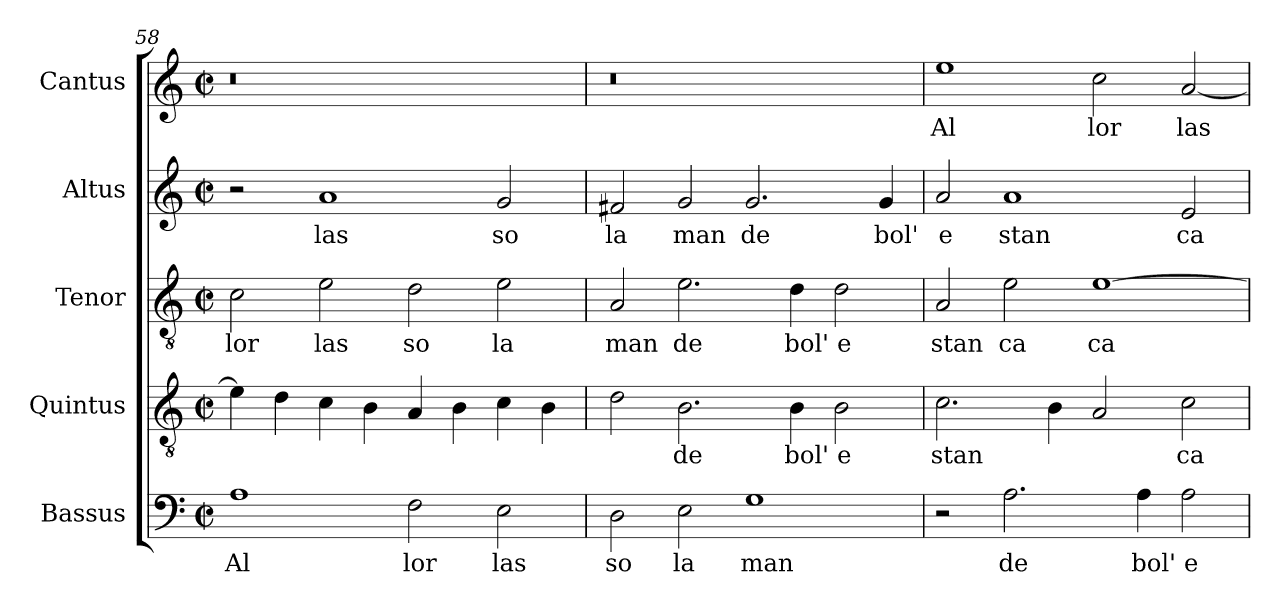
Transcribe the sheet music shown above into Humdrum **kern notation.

**kern	**text	**kern	**text	**kern	**text	**kern	**text	**kern	**text
*part5	*part5	*part4	*part4	*part3	*part3	*part2	*part2	*part1	*part1
*staff5	*staff5	*staff4	*staff4	*staff3	*staff3	*staff2	*staff2	*staff1	*staff1
*I"Bassus	*	*I"Quintus	*	*I"Tenor	*	*I"Altus	*	*I"Cantus	*
*clefF4	*	*clefGv2	*	*clefGv2	*	*clefG2	*	*clefG2	*
*k[]	*	*k[]	*	*k[]	*	*k[]	*	*k[]	*
*C:	*	*C:	*	*C:	*	*C:	*	*C:	*
*M2/2	*	*M2/2	*	*M2/2	*	*M2/2	*	*M2/2	*
*met(c|)	*	*met(c|)	*	*met(c|)	*	*met(c|)	*	*met(c|)	*
=58	=58	=58	=58	=58	=58	=58	=58	=58	=58
!	!LO:LY:b:cj	!	!LO:LY:b:cj	!	!LO:LY:b:cj	!	!	!	!
1A	Al	4e\]	.	2c\	lor	2r	.	0r	.
!	!	!	!LO:LY:b:cj	!	!	!	!	!	!
.	.	4d\	.	.	.	.	.	.	.
!	!	!	!LO:LY:b:cj	!	!LO:LY:b:cj	!	!LO:LY:b:cj	!	!
.	.	4c\	.	2e\	las	1a	las	.	.
!	!	!	!LO:LY:b:cj	!	!	!	!	!	!
.	.	4B\	.	.	.	.	.	.	.
!	!LO:LY:b:cj	!	!LO:LY:b:cj	!	!LO:LY:b:cj	!	!	!	!
2F\	lor	4A/	.	2d\	so	.	.	.	.
!	!	!	!LO:LY:b:cj	!	!	!	!	!	!
.	.	4B\	.	.	.	.	.	.	.
!	!LO:LY:b:cj	!	!LO:LY:b:cj	!	!LO:LY:b:cj	!	!LO:LY:b:cj	!	!
2E\	las	4c\	.	2e\	la	2g/	so	.	.
!	!	!	!LO:LY:b:cj	!	!	!	!	!	!
.	.	4B\	.	.	.	.	.	.	.
=59	=59	=59	=59	=59	=59	=59	=59	=59	=59
!	!LO:LY:b:cj	!	!LO:LY:b:cj	!	!LO:LY:b:cj	!	!LO:LY:b:cj	!	!
2D\	so	2d\	.	2A/	man	2f#X/	la	0r	.
!	!LO:LY:b:cj	!	!LO:LY:b:cj	!	!LO:LY:b:cj	!	!LO:LY:b:cj	!	!
2E\	la	2.B\	de	2.e\	de	2g/	man	.	.
!	!LO:LY:b:cj	!	!	!	!	!	!LO:LY:b:cj	!	!
1G	man	.	.	.	.	2.g/	de	.	.
!	!	!	!LO:LY:b:cj	!	!LO:LY:b:cj	!	!	!	!
.	.	4B\	bol'	4d\	bol'	.	.	.	.
!	!	!	!LO:LY:b:cj	!	!LO:LY:b:cj	!	!	!	!
.	.	2B\	e	2d\	e	.	.	.	.
!	!	!	!	!	!	!	!LO:LY:b:cj	!	!
.	.	.	.	.	.	4g/	bol'	.	.
=60	=60	=60	=60	=60	=60	=60	=60	=60	=60
!	!	!	!LO:LY:b:cj	!	!LO:LY:b:cj	!	!LO:LY:b:cj	!	!LO:LY:b:cj
2r	.	2.c\	stan	2A/	stan	2a/	e	1ee	Al
!	!LO:LY:b:cj	!	!	!	!LO:LY:b:cj	!	!LO:LY:b:cj	!	!
2.A\	de	.	.	2e\	ca	1a	stan	.	.
!	!	!	!LO:LY:b:cj	!	!	!	!	!	!
.	.	4B\	.	.	.	.	.	.	.
!	!	!	!LO:LY:b:cj	!	!LO:LY:b:cj	!	!	!	!LO:LY:b:cj
.	.	2A/	.	[>1e	ca	.	.	2cc\	lor
!	!LO:LY:b:cj	!	!	!	!	!	!	!	!
4A\	bol'	.	.	.	.	.	.	.	.
!	!LO:LY:b:cj	!	!LO:LY:b:cj	!	!	!	!LO:LY:b:cj	!	!LO:LY:b:cj
2A\	e	2c\	ca	.	.	2e/	ca	[<2a/	las
=	=	=	=	=	=	=	=	=	=
*-	*-	*-	*-	*-	*-	*-	*-	*-	*-
